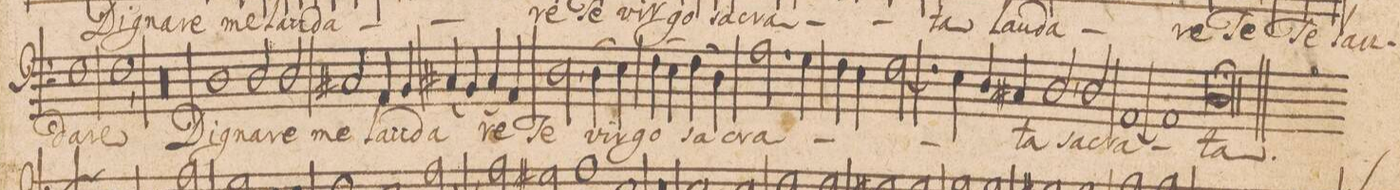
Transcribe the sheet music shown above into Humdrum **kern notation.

**kern	**text
*I"BASSVS.	*
*clefF4	*
*k[]	*
*met(C|)	*
*M2/1	*
=35-	=35-
1F	-da-
1F,	-re
=36-	=36-
00r	.
=37-	=37-
=38-	=38-
1D	Dig-
2D/	-na-
2D/	-re
=39-	=39-
2C#X/	me
4AA/	lau-
4BBny/	.
(4C#X/	-da-
4BB/)	.
(4C#/	-re
4AA/)	.
=40-	=40-
2D,\	Te
(4D\	vir-
4E\)	.
(4F\	-go
4E\)	.
(4F\	sa-
4D\)	.
=41-	=41-
2.A\	-cra-
4G\	.
4F\	.
4E\	.
[<2F\	.
=42-	=42-
4F\]	.
4E\	.
4D/	.
4C#X/	.
2D,/	-ta
2D/	sa-
=43-	=43-
[<1AA	-cra-
1AA]	.
=44-	=44-
0Dl;	-ta.
*-	*-
